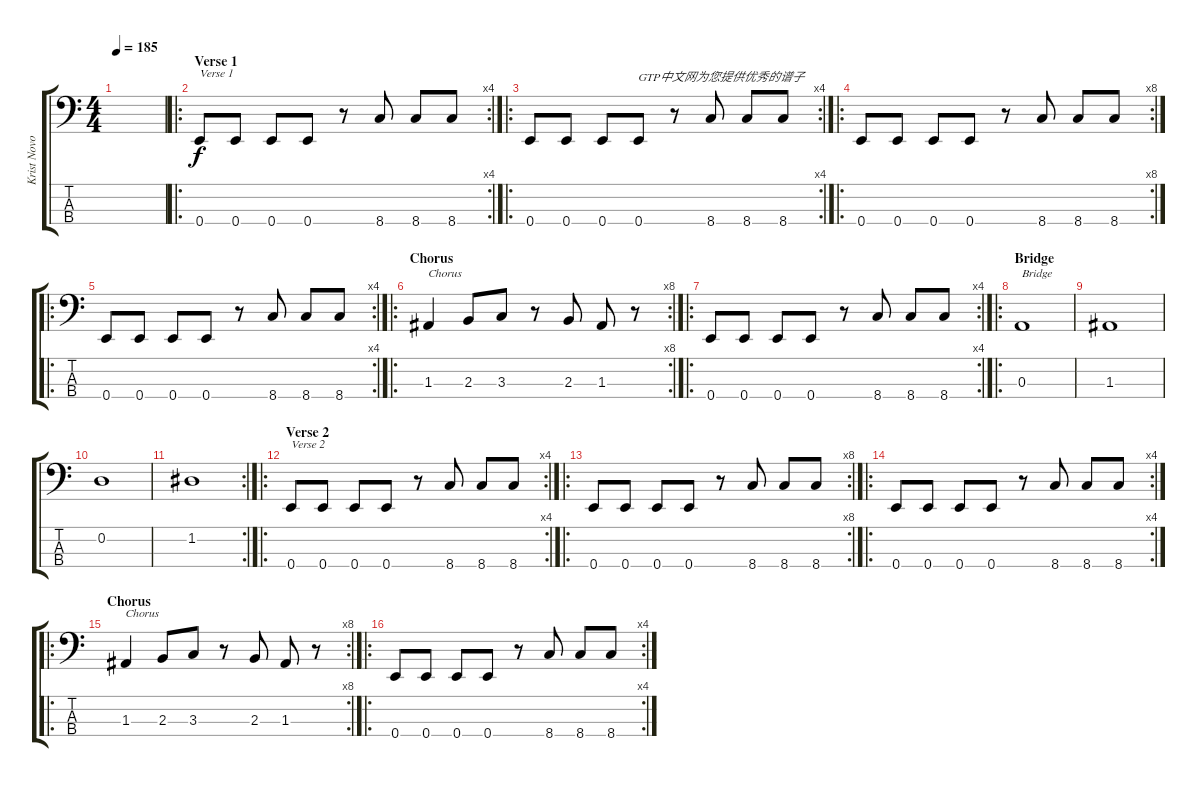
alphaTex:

\track ("Krist Novoselic" "Krist Novo") {instrument electricbasspick}
\staff {score tabs}
\tuning (G2 D2 A1 E1) {hide}
\ts (4 4)
\tempo 185
\clef f4
\ks c
|
\ro
\rc 4
\section ("" "Verse 1")
0.4.8{txt "Verse 1"} 0.4.8 0.4.8 0.4.8 r.8 8.4.8 8.4.8 8.4.8 |
\ro
\rc 4
0.4.8 0.4.8 0.4.8 0.4.8{txt "GTP中文网为您提供优秀的谱子"} r.8 8.4.8 8.4.8 8.4.8 |
\ro
\rc 8
0.4.8 0.4.8 0.4.8 0.4.8 r.8 8.4.8 8.4.8 8.4.8 |
\ro
\rc 4
0.4.8 0.4.8 0.4.8 0.4.8 r.8 8.4.8 8.4.8 8.4.8 |
\ro
\rc 8
\section ("" "Chorus")
1.3.4{txt "Chorus"} 2.3.8 3.3.8 r.8 2.3.8 1.3.8 r.8 |
\ro
\rc 4
0.4.8 0.4.8 0.4.8 0.4.8 r.8 8.4.8 8.4.8 8.4.8 |
\ro
\section ("" "Bridge")
0.3.1{txt "Bridge" volume 10} |
1.3.1 |
0.2.1 |
\rc 2
1.2.1 |
\ro
\rc 4
\section ("" "Verse 2")
0.4.8{txt "Verse 2" volume 14} 0.4.8 0.4.8 0.4.8 r.8 8.4.8 8.4.8 8.4.8 |
\ro
\rc 8
0.4.8 0.4.8 0.4.8 0.4.8 r.8 8.4.8 8.4.8 8.4.8 |
\ro
\rc 4
0.4.8 0.4.8 0.4.8 0.4.8 r.8 8.4.8 8.4.8 8.4.8 |
\ro
\rc 8
\section ("" "Chorus")
1.3.4{txt "Chorus"} 2.3.8 3.3.8 r.8 2.3.8 1.3.8 r.8 |
\ro
\rc 4
0.4.8 0.4.8 0.4.8 0.4.8 r.8 8.4.8 8.4.8 8.4.8
